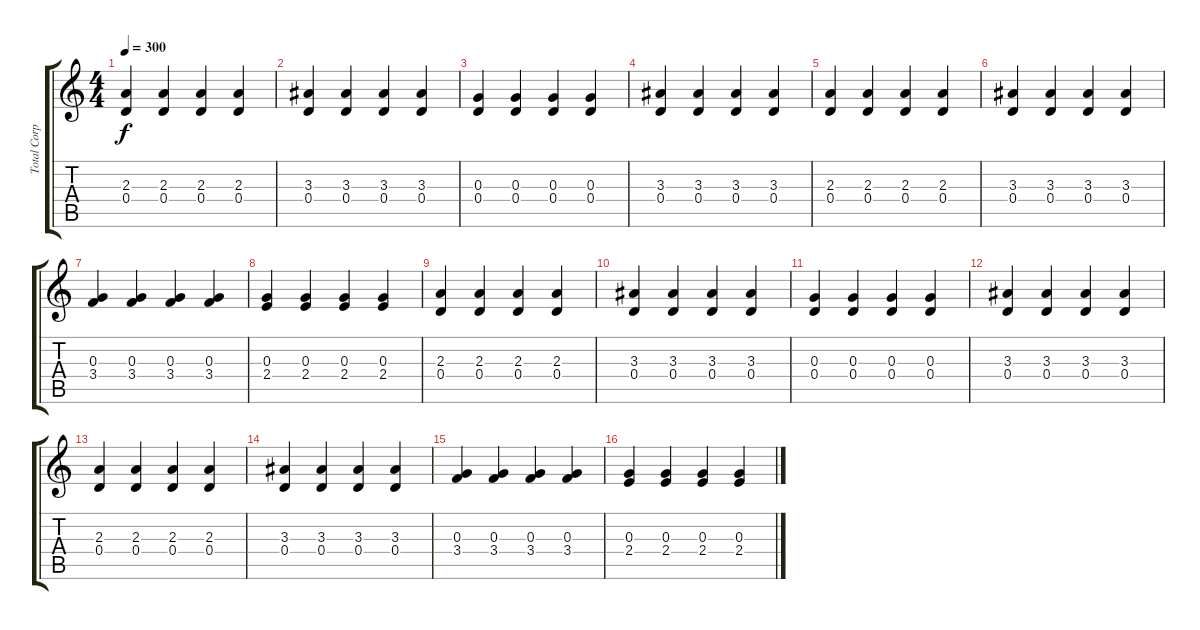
\track ("Total Corpse" "Total Corp") {instrument electricguitarclean}
\staff {score tabs}
\tuning (E4 B3 G3 D3 A2 E2) {hide}
\ts (4 4)
\tempo 300
\clef g2
\ks c
(2.3 0.4).4{dy f instrument electricguitarclean} (2.3 0.4).4 (2.3 0.4).4 (2.3 0.4).4 |
(3.3 0.4).4 (3.3 0.4).4 (3.3 0.4).4 (3.3 0.4).4 |
(0.3 0.4).4 (0.3 0.4).4 (0.3 0.4).4 (0.3 0.4).4 |
(3.3 0.4).4 (3.3 0.4).4 (3.3 0.4).4 (3.3 0.4).4 |
(2.3 0.4).4 (2.3 0.4).4 (2.3 0.4).4 (2.3 0.4).4 |
(3.3 0.4).4 (3.3 0.4).4 (3.3 0.4).4 (3.3 0.4).4 |
(0.3 3.4).4 (0.3 3.4).4 (0.3 3.4).4 (0.3 3.4).4 |
(0.3 2.4).4 (0.3 2.4).4 (0.3 2.4).4 (0.3 2.4).4 |
(2.3 0.4).4 (2.3 0.4).4 (2.3 0.4).4 (2.3 0.4).4 |
(3.3 0.4).4 (3.3 0.4).4 (3.3 0.4).4 (3.3 0.4).4 |
(0.3 0.4).4 (0.3 0.4).4 (0.3 0.4).4 (0.3 0.4).4 |
(3.3 0.4).4 (3.3 0.4).4 (3.3 0.4).4 (3.3 0.4).4 |
(2.3 0.4).4 (2.3 0.4).4 (2.3 0.4).4 (2.3 0.4).4 |
(3.3 0.4).4 (3.3 0.4).4 (3.3 0.4).4 (3.3 0.4).4 |
(0.3 3.4).4 (0.3 3.4).4 (0.3 3.4).4 (0.3 3.4).4 |
(0.3 2.4).4 (0.3 2.4).4 (0.3 2.4).4 (0.3 2.4).4
